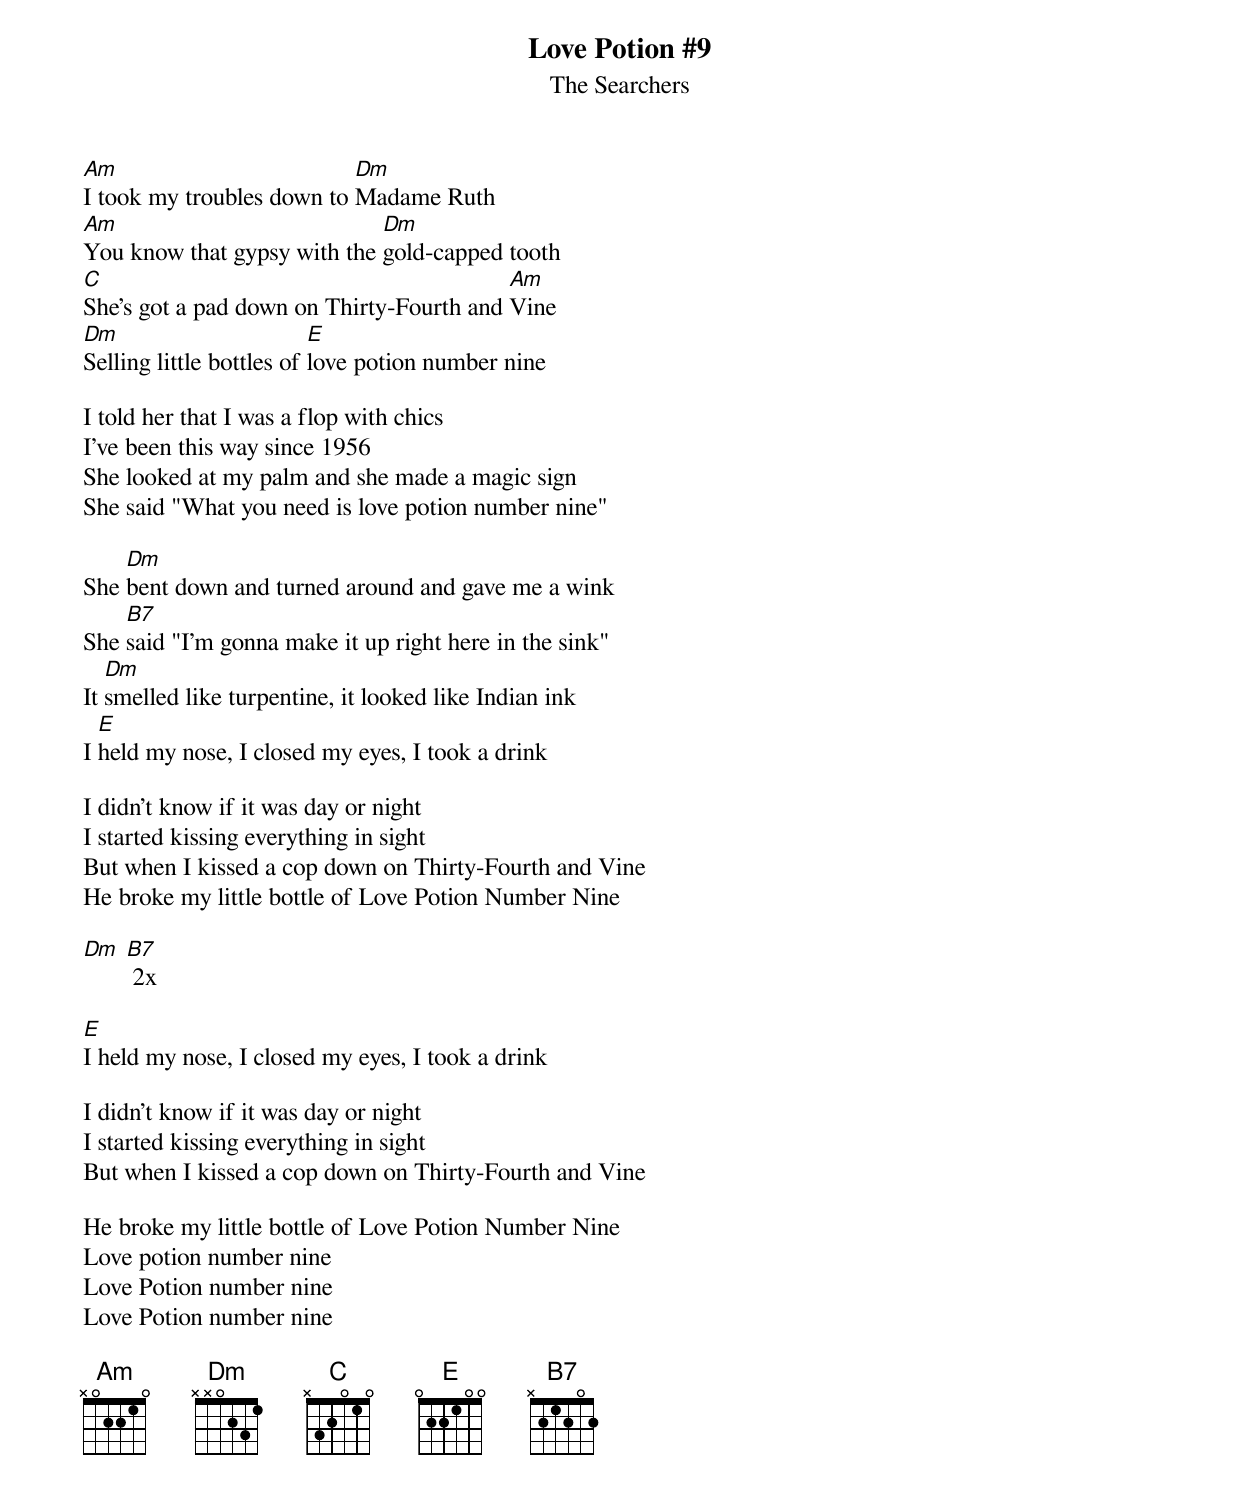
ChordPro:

{title:Love Potion #9}
{subtitle:The Searchers}

[Am]I took my troubles down to [Dm]Madame Ruth
[Am]You know that gypsy with the [Dm]gold-capped tooth
[C]She's got a pad down on Thirty-Fourth and [Am]Vine
[Dm]Selling little bottles of [E]love potion number nine

I told her that I was a flop with chics
I've been this way since 1956
She looked at my palm and she made a magic sign
She said "What you need is love potion number nine"

She [Dm]bent down and turned around and gave me a wink
She [B7]said "I'm gonna make it up right here in the sink"
It [Dm]smelled like turpentine, it looked like Indian ink
I [E]held my nose, I closed my eyes, I took a drink

I didn't know if it was day or night
I started kissing everything in sight
But when I kissed a cop down on Thirty-Fourth and Vine
He broke my little bottle of Love Potion Number Nine

[Dm] [B7] 2x

[E]I held my nose, I closed my eyes, I took a drink

I didn't know if it was day or night
I started kissing everything in sight
But when I kissed a cop down on Thirty-Fourth and Vine

He broke my little bottle of Love Potion Number Nine
Love potion number nine
Love Potion number nine
Love Potion number nine

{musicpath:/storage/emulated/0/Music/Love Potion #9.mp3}
